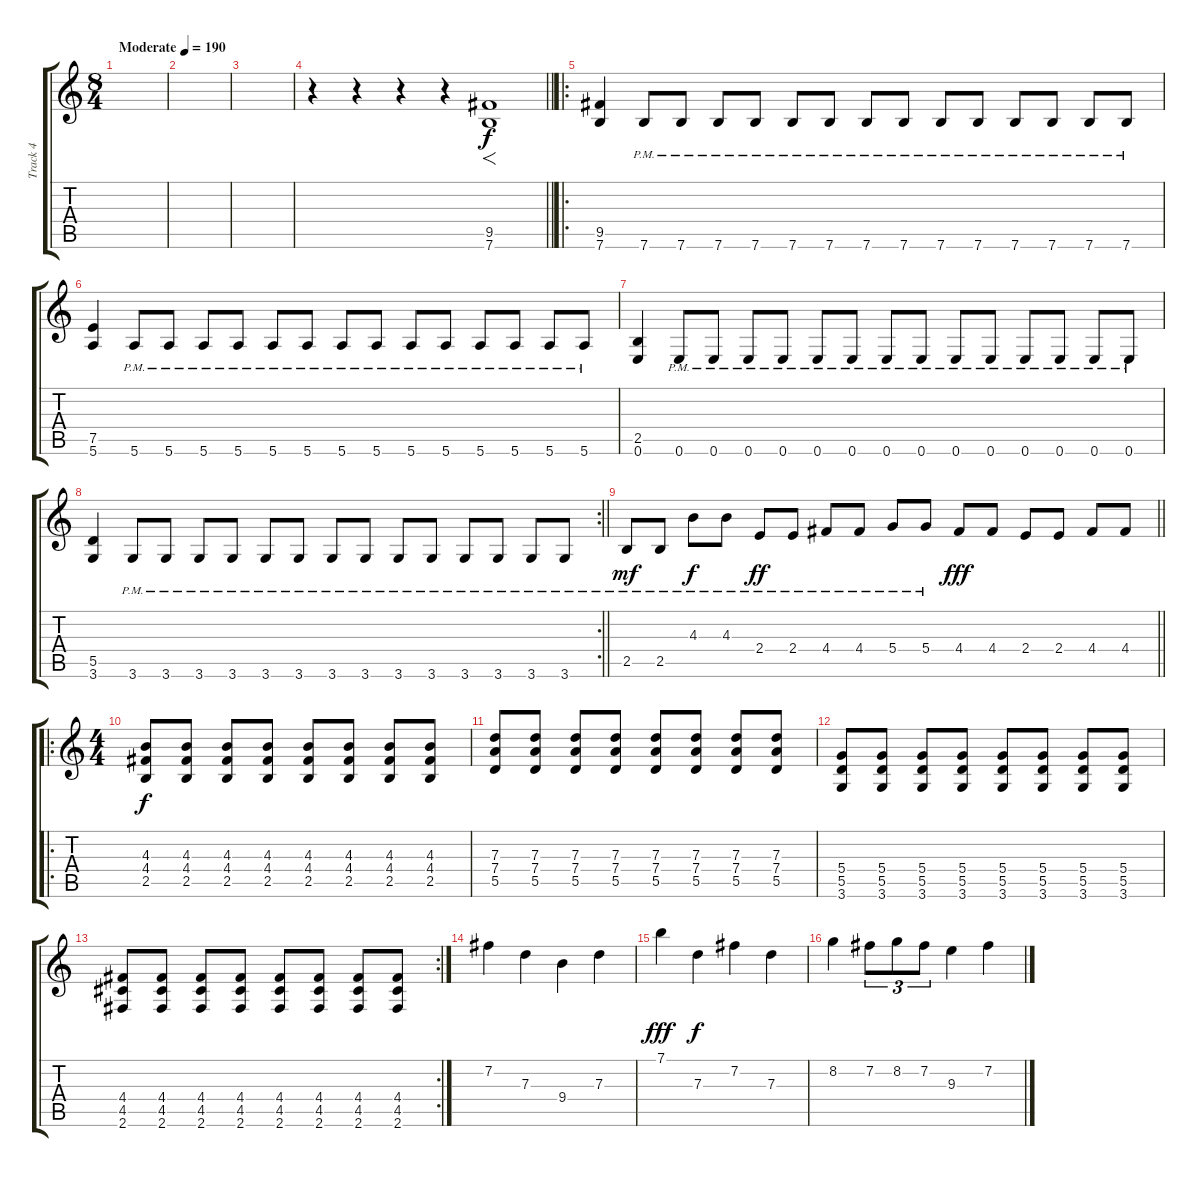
\track ("Track 4" "Track 4") {instrument distortionguitar}
\staff {score tabs}
\tuning (E4 B3 G3 D3 A2 E2) {hide}
\ts (8 4)
\section ("" "")
\tempo (190 "Moderate")
\clef g2
\ks c
|
|
|
\barLineRight lightlight
r.4 r.4 r.4 r.4 (9.5 7.6).1{f} |
\ro
\section ("" "")
(9.5 7.6).4 7.6{pm}.8 7.6{pm}.8 7.6{pm}.8 7.6{pm}.8 7.6{pm}.8 7.6{pm}.8 7.6{pm}.8 7.6{pm}.8 7.6{pm}.8 7.6{pm}.8 7.6{pm}.8 7.6{pm}.8 7.6{pm}.8 7.6{pm}.8 |
(7.5 5.6).4 5.6{pm}.8 5.6{pm}.8 5.6{pm}.8 5.6{pm}.8 5.6{pm}.8 5.6{pm}.8 5.6{pm}.8 5.6{pm}.8 5.6{pm}.8 5.6{pm}.8 5.6{pm}.8 5.6{pm}.8 5.6{pm}.8 5.6{pm}.8 |
(2.5 0.6).4 0.6{pm}.8 0.6{pm}.8 0.6{pm}.8 0.6{pm}.8 0.6{pm}.8 0.6{pm}.8 0.6{pm}.8 0.6{pm}.8 0.6{pm}.8 0.6{pm}.8 0.6{pm}.8 0.6{pm}.8 0.6{pm}.8 0.6{pm}.8 |
\rc 2
\barLineRight lightlight
(5.5 3.6).4 3.6{pm}.8 3.6{pm}.8 3.6{pm}.8 3.6{pm}.8 3.6{pm}.8 3.6{pm}.8 3.6{pm}.8 3.6{pm}.8 3.6{pm}.8 3.6{pm}.8 3.6{pm}.8 3.6{pm}.8 3.6{pm}.8 3.6{pm}.8 |
\section ("" "")
\barLineRight lightlight
2.5{pm}.8{dy mf} 2.5{pm}.8 4.3{pm}.8{dy f} 4.3{pm}.8 2.4{pm}.8{dy ff} 2.4{pm}.8 4.4{pm}.8 4.4{pm}.8 5.4{pm}.8 5.4{pm}.8 4.4.8{dy fff} 4.4.8 2.4.8 2.4.8 4.4.8 4.4.8 |
\ro
\ts (4 4)
\section ("" "")
(4.3 4.4 2.5).8{dy f} (4.3 4.4 2.5).8 (4.3 4.4 2.5).8 (4.3 4.4 2.5).8 (4.3 4.4 2.5).8 (4.3 4.4 2.5).8 (4.3 4.4 2.5).8 (4.3 4.4 2.5).8 |
(7.3 7.4 5.5).8 (7.3 7.4 5.5).8 (7.3 7.4 5.5).8 (7.3 7.4 5.5).8 (7.3 7.4 5.5).8 (7.3 7.4 5.5).8 (7.3 7.4 5.5).8 (7.3 7.4 5.5).8 |
(5.4 5.5 3.6).8 (5.4 5.5 3.6).8 (5.4 5.5 3.6).8 (5.4 5.5 3.6).8 (5.4 5.5 3.6).8 (5.4 5.5 3.6).8 (5.4 5.5 3.6).8 (5.4 5.5 3.6).8 |
\rc 2
(4.4 4.5 2.6).8 (4.4 4.5 2.6).8 (4.4 4.5 2.6).8 (4.4 4.5 2.6).8 (4.4 4.5 2.6).8 (4.4 4.5 2.6).8 (4.4 4.5 2.6).8 (4.4 4.5 2.6).8 |
7.2.4 7.3.4 9.4.4 7.3.4 |
7.1.4{dy fff} 7.3.4{dy f} 7.2.4 7.3.4 |
8.2.4 7.2.8{tu (3 2)} 8.2.8{tu (3 2)} 7.2.8{tu (3 2)} 9.3.4 7.2.4
